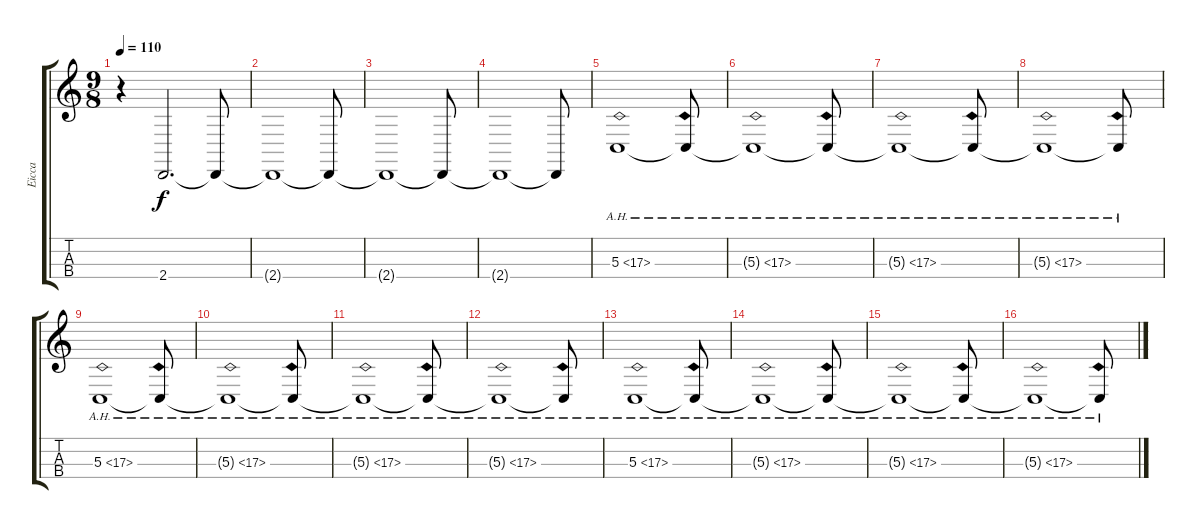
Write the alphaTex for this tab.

\track ("Eicca" "Eicca") {instrument cello}
\staff {score tabs}
\tuning (A3 D3 G2 C2) {hide}
\ts (9 8)
\tempo 110
\clef g2
\ks c
r.4{dy f instrument cello} 2.4.2{d} 2.4{t}.8 |
2.4{t}.1 2.4{t}.8 |
2.4{t}.1 2.4{t}.8 |
2.4{t}.1 2.4{t}.8 |
5.3{ah 12}.1 5.3{ah 12 t}.8 |
5.3{ah 12 t}.1 5.3{ah 12 t}.8 |
5.3{ah 12 t}.1 5.3{ah 12 t}.8 |
5.3{ah 12 t}.1 5.3{ah 12 t}.8 |
5.3{ah 12}.1 5.3{ah 12 t}.8 |
5.3{ah 12 t}.1 5.3{ah 12 t}.8 |
5.3{ah 12 t}.1 5.3{ah 12 t}.8 |
5.3{ah 12 t}.1 5.3{ah 12 t}.8 |
5.3{ah 12}.1 5.3{ah 12 t}.8 |
5.3{ah 12 t}.1 5.3{ah 12 t}.8 |
5.3{ah 12 t}.1 5.3{ah 12 t}.8 |
5.3{ah 12 t}.1 5.3{ah 12 t}.8
